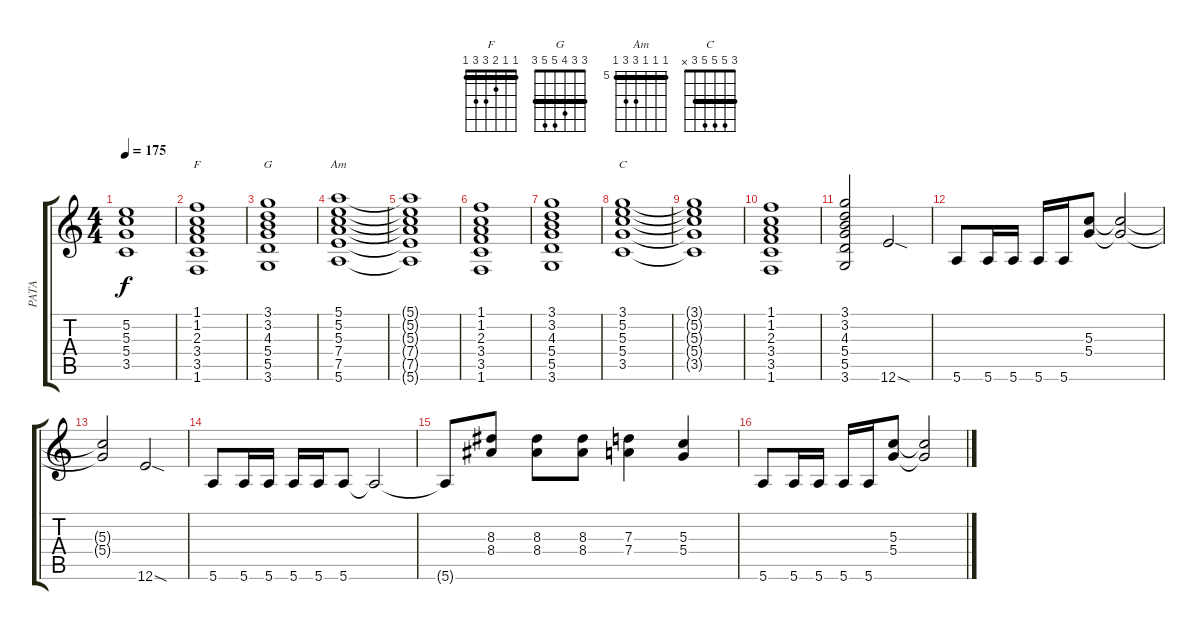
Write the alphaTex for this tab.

\track ("PATA" "PATA") {instrument distortionguitar}
\staff {score tabs}
\tuning (E4 B3 G3 D3 A2 E2) {hide}
\chord ("F" 1 1 2 3 3 1) {barre 1}
\chord ("G" 3 3 4 5 5 3) {barre 3}
\chord ("Am" 5 5 5 7 7 5) {firstfret 5 barre 5}
\chord ("C" 3 5 5 5 3 x) {barre 3}
\ts (4 4)
\tempo 175
\clef g2
\ks c
(5.2{t} 5.3{t} 5.4{t} 3.5{t}).1{dy f} |
(1.1 1.2 2.3 3.4 3.5 1.6).1{ch "F"} |
(3.1 3.2 4.3 5.4 5.5 3.6).1{ch "G"} |
(5.1 5.2 5.3 7.4 7.5 5.6).1{ch "Am"} |
(5.1{t} 5.2{t} 5.3{t} 7.4{t} 7.5{t} 5.6{t}).1 |
(1.1 1.2 2.3 3.4 3.5 1.6).1 |
(3.1 3.2 4.3 5.4 5.5 3.6).1 |
(3.1 5.2 5.3 5.4 3.5).1{ch "C"} |
(3.1{t} 5.2{t} 5.3{t} 5.4{t} 3.5{t}).1 |
(1.1 1.2 2.3 3.4 3.5 1.6).1 |
(3.1 3.2 4.3 5.4 5.5 3.6).2 12.6{sod}.2{instrument distortionguitar} |
5.6.8 5.6.16 5.6.16 5.6.16 5.6.16 (5.3 5.4).8 (5.3{t} 5.4{t}).2 |
(5.3{t} 5.4{t}).2 12.6{sod}.2 |
5.6.8 5.6.16 5.6.16 5.6.16 5.6.16 5.6.8 5.6{t}.2 |
5.6{t}.8 (8.3 8.4).8 (8.3 8.4).8 (8.3 8.4).8 (7.3 7.4).4 (5.3 5.4).4 |
5.6.8 5.6.16 5.6.16 5.6.16 5.6.16 (5.3 5.4).8 (5.3{t} 5.4{t}).2
